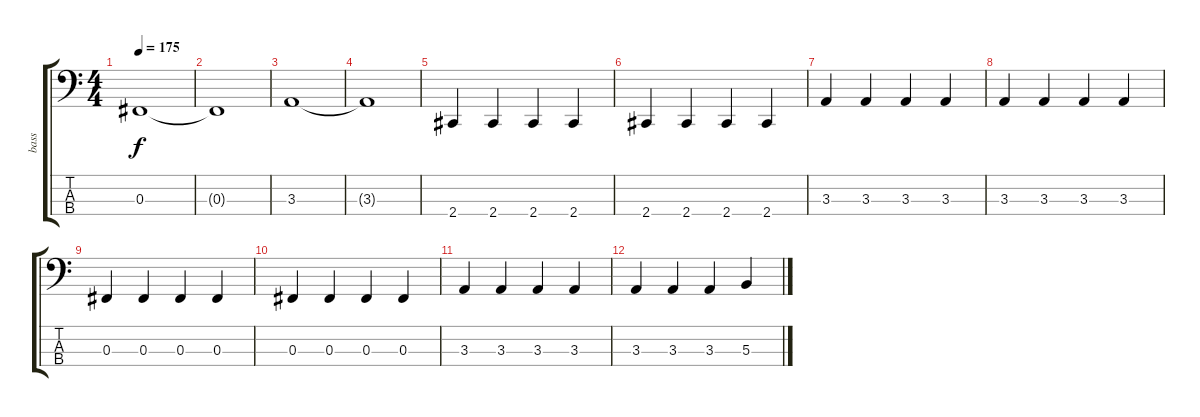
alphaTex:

\track ("bass" "bass") {instrument electricbasspick}
\staff {score tabs}
\tuning (E2 B1 Gb1 B0) {hide}
\ts (4 4)
\tempo 175
\clef f4
\ks c
0.3.1{dy f} |
0.3{t}.1 |
3.3.1 |
3.3{t}.1 |
2.4.4 2.4.4 2.4.4 2.4.4 |
2.4.4 2.4.4 2.4.4 2.4.4 |
3.3.4 3.3.4 3.3.4 3.3.4 |
3.3.4 3.3.4 3.3.4 3.3.4 |
0.3.4 0.3.4 0.3.4 0.3.4 |
0.3.4 0.3.4 0.3.4 0.3.4 |
3.3.4 3.3.4 3.3.4 3.3.4 |
3.3.4 3.3.4 3.3.4 5.3.4
